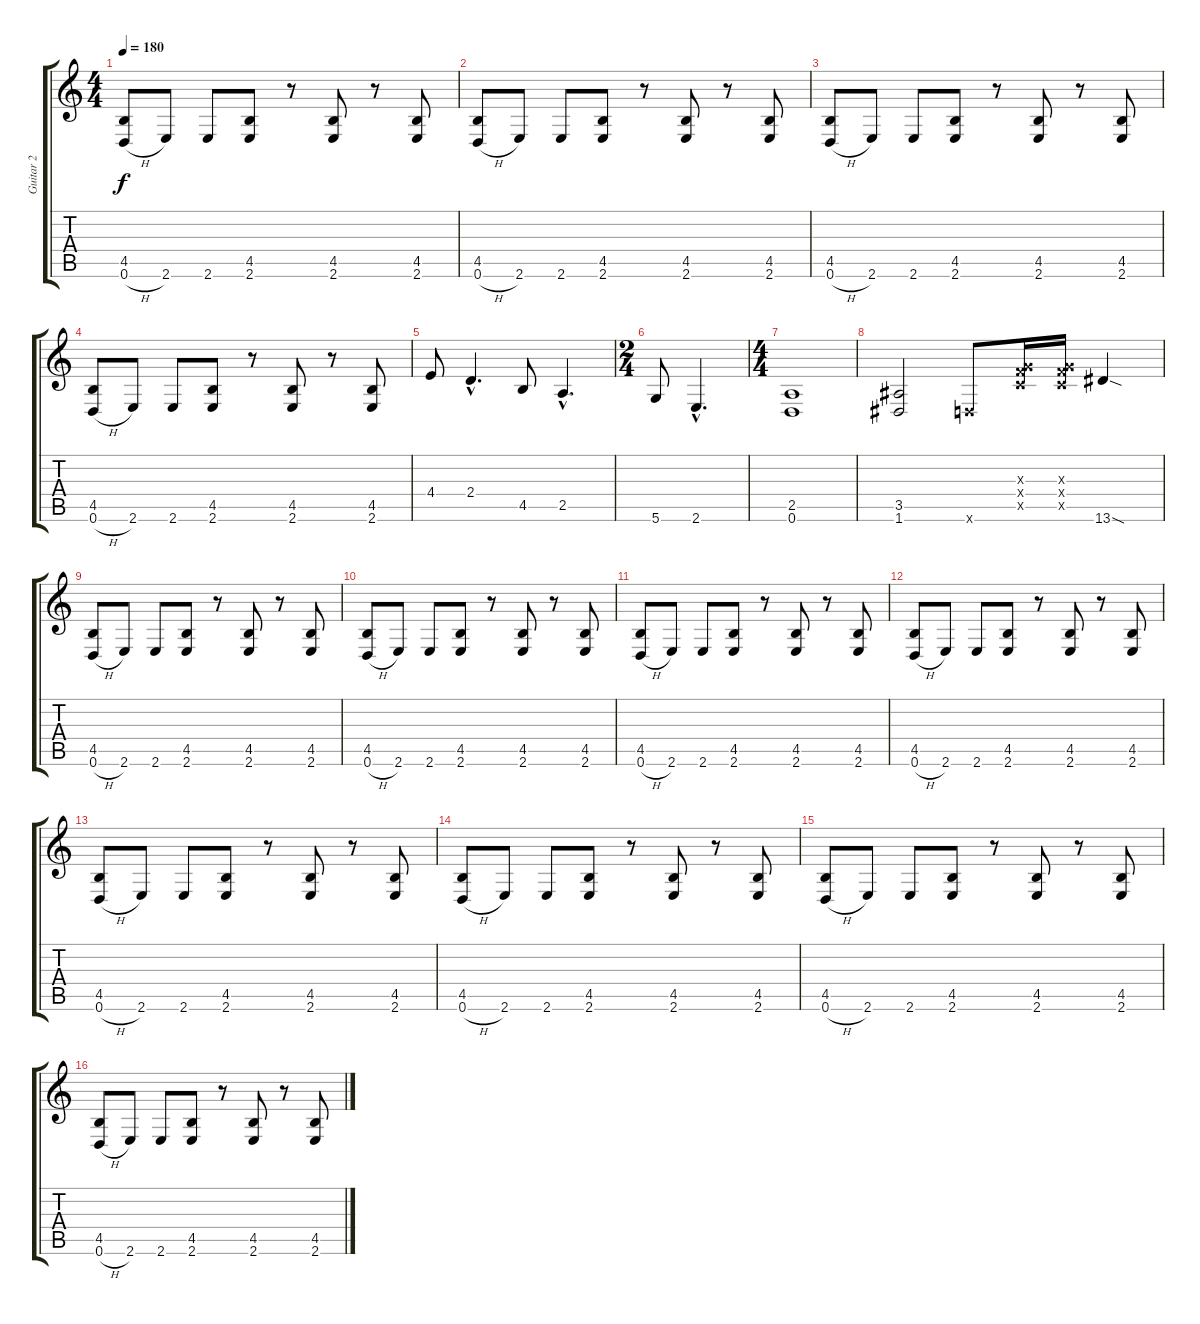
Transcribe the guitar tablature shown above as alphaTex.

\track ("Guitar 2" "Guitar 2") {instrument distortionguitar}
\staff {score tabs}
\tuning (D4 A3 F3 C3 G2 D2) {hide}
\ts (4 4)
\tempo 180
\clef g2
\ks c
(4.5 0.6{h}).8{dy f} 2.6.8 2.6.8 (4.5 2.6).8 r.8 (4.5 2.6).8 r.8 (4.5 2.6).8 |
(4.5 0.6{h}).8 2.6.8 2.6.8 (4.5 2.6).8 r.8 (4.5 2.6).8 r.8 (4.5 2.6).8 |
(4.5 0.6{h}).8 2.6.8 2.6.8 (4.5 2.6).8 r.8 (4.5 2.6).8 r.8 (4.5 2.6).8 |
(4.5 0.6{h}).8 2.6.8 2.6.8 (4.5 2.6).8 r.8 (4.5 2.6).8 r.8 (4.5 2.6).8 |
4.4.8 2.4{hac}.4{d} 4.5.8 2.5{hac}.4{d} |
\ts (2 4)
5.6.8 2.6{hac}.4{d} |
\ts (4 4)
(2.5 0.6).1 |
(3.5 1.6).2 0.6{x}.8 (0.3{x} 0.4{x} 12.5{x}).16 (0.3{x} 0.4{x} 12.5{x}).16 13.6{sod}.4 |
(4.5 0.6{h}).8 2.6.8 2.6.8 (4.5 2.6).8 r.8 (4.5 2.6).8 r.8 (4.5 2.6).8 |
(4.5 0.6{h}).8 2.6.8 2.6.8 (4.5 2.6).8 r.8 (4.5 2.6).8 r.8 (4.5 2.6).8 |
(4.5 0.6{h}).8 2.6.8 2.6.8 (4.5 2.6).8 r.8 (4.5 2.6).8 r.8 (4.5 2.6).8 |
(4.5 0.6{h}).8 2.6.8 2.6.8 (4.5 2.6).8 r.8 (4.5 2.6).8 r.8 (4.5 2.6).8 |
(4.5 0.6{h}).8 2.6.8 2.6.8 (4.5 2.6).8 r.8 (4.5 2.6).8 r.8 (4.5 2.6).8 |
(4.5 0.6{h}).8 2.6.8 2.6.8 (4.5 2.6).8 r.8 (4.5 2.6).8 r.8 (4.5 2.6).8 |
(4.5 0.6{h}).8 2.6.8 2.6.8 (4.5 2.6).8 r.8 (4.5 2.6).8 r.8 (4.5 2.6).8 |
(4.5 0.6{h}).8 2.6.8 2.6.8 (4.5 2.6).8 r.8 (4.5 2.6).8 r.8 (4.5 2.6).8
